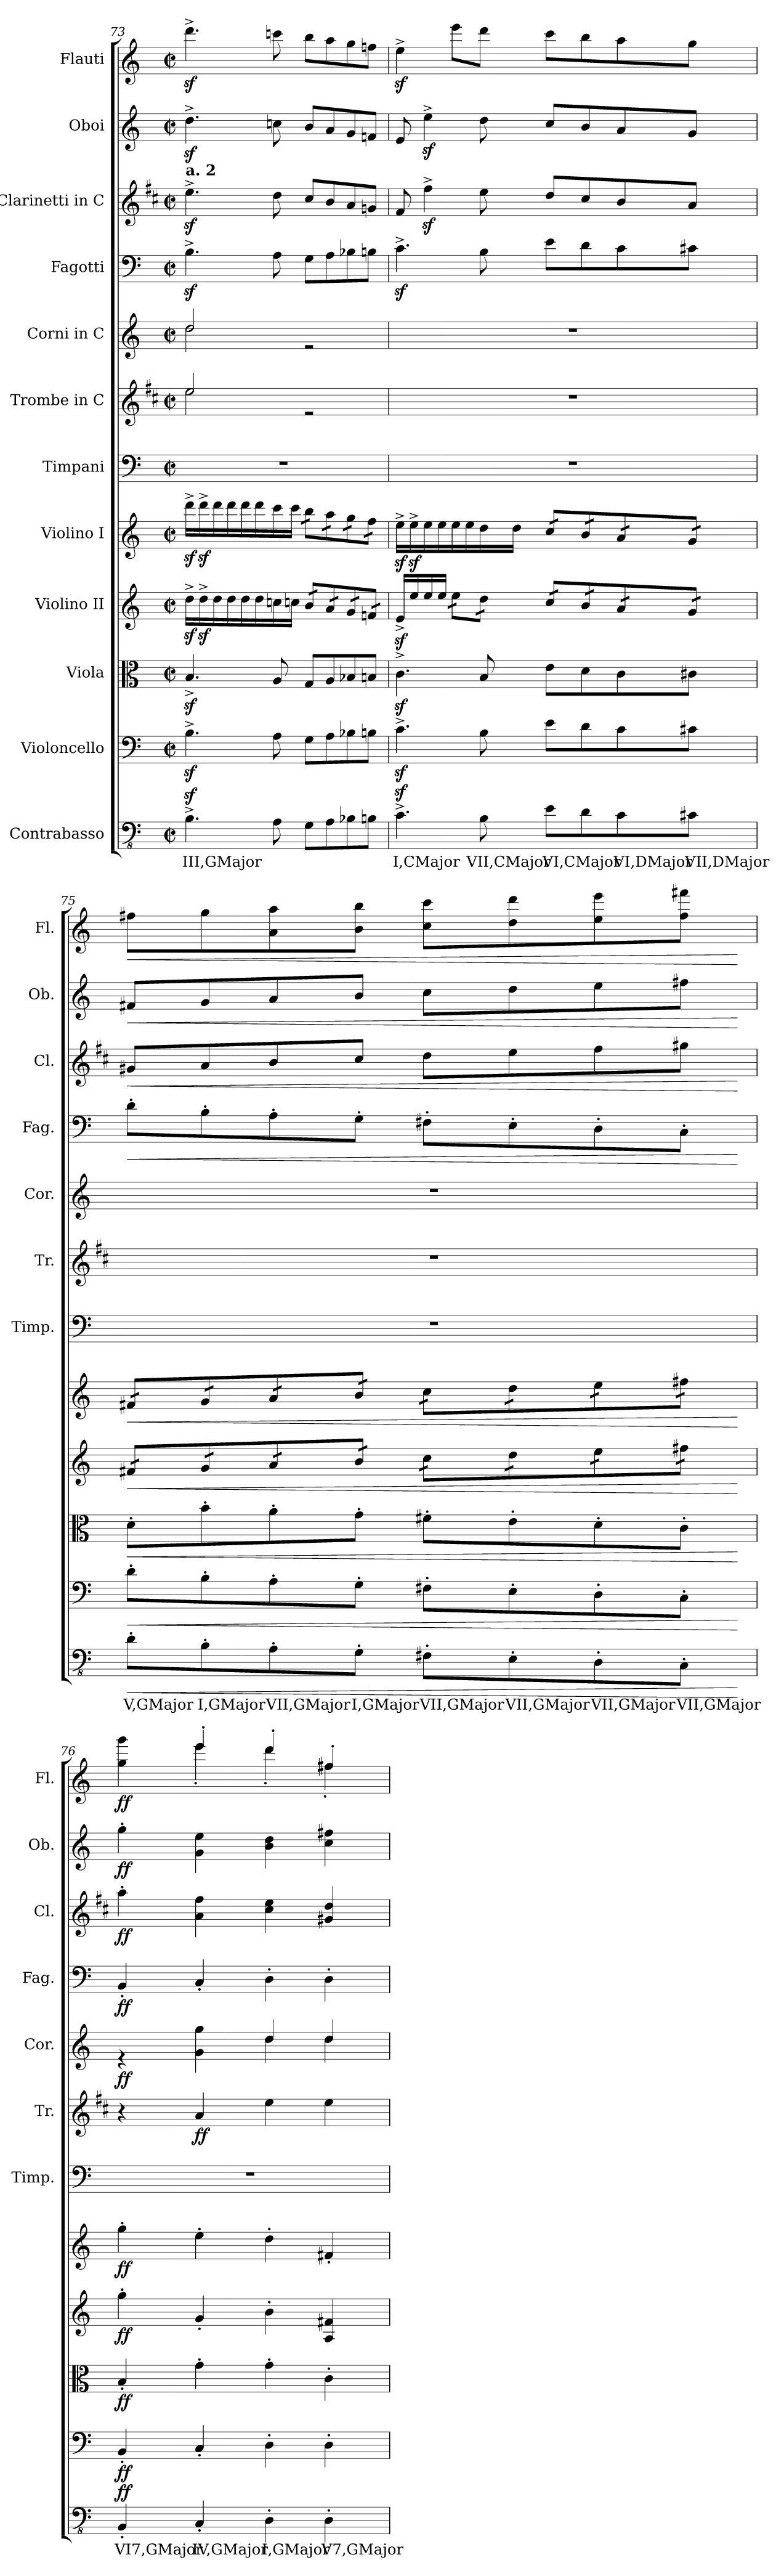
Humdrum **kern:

**kern	**text	**dynam	**kern	**dynam	**kern	**dynam	**kern	**dynam	**kern	**dynam	**kern	**kern	**dynam	**kern	**dynam	**kern	**dynam	**kern	**dynam	**kern	**dynam	**kern	**dynam
*part12	*part12	*part12	*part11	*part11	*part10	*part10	*part9	*part9	*part8	*part8	*part7	*part6	*part6	*part5	*part5	*part4	*part4	*part3	*part3	*part2	*part2	*part1	*part1
*staff12	*staff12	*staff12	*staff11	*staff11	*staff10	*staff10	*staff9	*staff9	*staff8	*staff8	*staff7	*staff6	*staff6	*staff5	*staff5	*staff4	*staff4	*staff3	*staff3	*staff2	*staff2	*staff1	*staff1
*I"Contrabasso	*	*	*I"Violoncello	*	*I"Viola	*	*I"Violino II	*	*I"Violino I	*	*I"Timpani	*I"Trombe in C	*	*I"Corni in C	*	*I"Fagotti	*	*I"Clarinetti in C	*	*I"Oboi	*	*I"Flauti	*
*	*	*	*	*	*	*	*	*	*	*	*I'Timp.	*I'Tr.	*	*I'Cor.	*	*I'Fag.	*	*I'Cl.	*	*I'Ob.	*	*I'Fl.	*
*clefFv4	*	*	*clefF4	*	*clefC3	*	*clefG2	*	*clefG2	*	*clefF4	*clefG2	*	*clefG2	*	*clefF4	*	*clefG2	*	*clefG2	*	*clefG2	*
*	*	*	*	*	*	*	*	*	*	*	*	*ITrd1c2	*	*ITrd7c12	*	*	*	*ITrd1c2	*	*	*	*	*
*k[]	*	*	*k[]	*	*k[]	*	*k[]	*	*k[]	*	*k[]	*k[]	*	*k[]	*	*k[]	*	*k[]	*	*k[]	*	*k[]	*
*M2/2	*	*	*M2/2	*	*M2/2	*	*M2/2	*	*M2/2	*	*M2/2	*M2/2	*	*M2/2	*	*M2/2	*	*M2/2	*	*M2/2	*	*M2/2	*
*met(c|)	*	*	*met(c|)	*	*met(c|)	*	*met(c|)	*	*met(c|)	*	*met(c|)	*met(c|)	*	*met(c|)	*	*met(c|)	*	*met(c|)	*	*met(c|)	*	*met(c|)	*
=73	=73	=73	=73	=73	=73	=73	=73	=73	=73	=73	=73	=73	=73	=73	=73	=73	=73	=73	=73	=73	=73	=73	=73
*	*	*	*	*	*	*	*	*	*	*	*	*^	*	*^	*	*	*	*	*	*	*	*	*
!	!	!	!	!	!	!	!	!	!	!	!	!	!	!	!	!	!	!	!	!LO:TX:a:B:t=a. 2	!	!	!	!	!
*	*	*	*	*	*	*	*tremolo	*	*	*	*	*	*	*	*	*	*	*	*	*	*	*	*	*	*
*	*	*	*	*	*	*	*	*	*tremolo	*	*	*	*	*	*	*	*	*	*	*	*	*	*	*	*
4.BBz<^\	III,GMajor	.	4.Bz<^\	.	4.Bz<^/	.	16ddz<^\LL	.	16dddz<^\LL	.	1r	2dd/	2dd\	.	2d/	2d\	.	4.Bz<^\	.	4.ddz<^\	.	4.ddz<^\	.	4.dddz<^\	.
.	.	.	.	.	.	.	16ddz<^\	.	16dddz<^\	.	.	.	.	.	.	.	.	.	.	.	.	.	.	.	.
.	.	.	.	.	.	.	16dd\	.	16ddd\	.	.	.	.	.	.	.	.	.	.	.	.	.	.	.	.
.	.	.	.	.	.	.	16dd\	.	16ddd\	.	.	.	.	.	.	.	.	.	.	.	.	.	.	.	.
.	.	.	.	.	.	.	16dd\	.	16ddd\	.	.	.	.	.	.	.	.	.	.	.	.	.	.	.	.
.	.	.	.	.	.	.	16dd\	.	16ddd\	.	.	.	.	.	.	.	.	.	.	.	.	.	.	.	.
8AA\	.	.	8A\	.	8A/	.	16ccn\	.	16ccc\	.	.	.	.	.	.	.	.	8A\	.	8cc\	.	8ccn\	.	8cccn\	.
.	.	.	.	.	.	.	16ccn\JJ	.	16ccc\JJ	.	.	.	.	.	.	.	.	.	.	.	.	.	.	.	.
8GG\L	.	.	8G\L	.	8G/L	.	16b/LL	.	16bb\LL	.	.	2re	2ryy	.	2re	2ryy	.	8G\L	.	8b/L	.	8b/L	.	8bb\L	.
.	.	.	.	.	.	.	16b/	.	16bb\	.	.	.	.	.	.	.	.	.	.	.	.	.	.	.	.
8AA\	.	.	8A\	.	8A/	.	16a/	.	16aa\	.	.	.	.	.	.	.	.	8A\	.	8a/	.	8a/	.	8aa\	.
.	.	.	.	.	.	.	16a/	.	16aa\	.	.	.	.	.	.	.	.	.	.	.	.	.	.	.	.
8BB-X\	.	.	8B-X\	.	8B-X/	.	16g/	.	16gg\	.	.	.	.	.	.	.	.	8B-X\	.	8g/	.	8g/	.	8gg\	.
.	.	.	.	.	.	.	16g/	.	16gg\	.	.	.	.	.	.	.	.	.	.	.	.	.	.	.	.
8BBn\J	.	.	8Bn\J	.	8Bn/J	.	16fn/	.	16ff\	.	.	.	.	.	.	.	.	8Bn\J	.	8fn/J	.	8fn/J	.	8ffn\J	.
.	.	.	.	.	.	.	16fn/JJ	.	16ff\JJ	.	.	.	.	.	.	.	.	.	.	.	.	.	.	.	.
*	*	*	*	*	*	*	*Xtremolo	*	*	*	*	*	*	*	*	*	*	*	*	*	*	*	*	*	*
*	*	*	*	*	*	*	*	*	*	*	*	*v	*v	*	*	*	*	*	*	*	*	*	*	*	*
*	*	*	*	*	*	*	*	*	*	*	*	*	*	*v	*v	*	*	*	*	*	*	*	*	*
!!LO:PB:g=z
=74	=74	=74	=74	=74	=74	=74	=74	=74	=74	=74	=74	=74	=74	=74	=74	=74	=74	=74	=74	=74	=74	=74	=74
4.Cz<^\	I,CMajor	.	4.cz<^\	.	4.cz<^\	.	16ez<^/LL	.	16eez<^\LL	.	1r	1r	.	1r	.	4.cz<^\	.	8e/	.	8e/	.	4eez<^\	.
.	.	.	.	.	.	.	16ee/	.	16eez<^\	.	.	.	.	.	.	.	.	.	.	.	.	.	.
.	.	.	.	.	.	.	16ee/	.	16ee\	.	.	.	.	.	.	.	.	4eez<^\	.	4eez<^\	.	.	.
.	.	.	.	.	.	.	16ee/JJ	.	16ee\	.	.	.	.	.	.	.	.	.	.	.	.	.	.
*	*	*	*	*	*	*	*tremolo	*	*	*	*	*	*	*	*	*	*	*	*	*	*	*	*
.	.	.	.	.	.	.	16ee\LL	.	16ee\	.	.	.	.	.	.	.	.	.	.	.	.	8eee\L	.
.	.	.	.	.	.	.	16ee\	.	16ee\	.	.	.	.	.	.	.	.	.	.	.	.	.	.
8BB\	VII,CMajor	.	8B\	.	8B/	.	16dd\	.	16dd\	.	.	.	.	.	.	8B\	.	8dd\	.	8dd\	.	8ddd\J	.
.	.	.	.	.	.	.	16dd\JJ	.	16dd\JJ	.	.	.	.	.	.	.	.	.	.	.	.	.	.
8E\L	VI,CMajor	.	8e\L	.	8e\L	.	16cc/LL	.	16cc/LL	.	.	.	.	.	.	8e\L	.	8cc/L	.	8cc/L	.	8ccc\L	.
.	.	.	.	.	.	.	16cc/	.	16cc/	.	.	.	.	.	.	.	.	.	.	.	.	.	.
8D\	.	.	8d\	.	8d\	.	16b/	.	16b/	.	.	.	.	.	.	8d\	.	8b/	.	8b/	.	8bb\	.
.	.	.	.	.	.	.	16b/	.	16b/	.	.	.	.	.	.	.	.	.	.	.	.	.	.
8C\	VI,DMajor	.	8c\	.	8c\	.	16a/	.	16a/	.	.	.	.	.	.	8c\	.	8a/	.	8a/	.	8aa\	.
.	.	.	.	.	.	.	16a/	.	16a/	.	.	.	.	.	.	.	.	.	.	.	.	.	.
8C#X\J	VII,DMajor	.	8c#X\J	.	8c#X\J	.	16g/	.	16g/	.	.	.	.	.	.	8c#X\J	.	8g/J	.	8g/J	.	8gg\J	.
.	.	.	.	.	.	.	16g/JJ	.	16g/JJ	.	.	.	.	.	.	.	.	.	.	.	.	.	.
!!LO:PB:g=z
=75	=75	=75	=75	=75	=75	=75	=75	=75	=75	=75	=75	=75	=75	=75	=75	=75	=75	=75	=75	=75	=75	=75	=75
!	!	!LO:HP:b	!	!LO:HP:b	!	!LO:HP:b	!	!LO:HP:b	!	!LO:HP:b	!	!	!	!	!	!	!LO:HP:b	!	!LO:HP:b	!	!LO:HP:b	!	!LO:HP:b
8D'\L	V,GMajor	<	8d'\L	<	8d'\L	<	16f#X/LL	<	16f#X/LL	<	1r	1r	.	1r	.	8d'\L	<	8f#X/L	<	8f#X/L	<	8ff#X\L	<
.	.	.	.	.	.	.	16f#X/	.	16f#X/	.	.	.	.	.	.	.	.	.	.	.	.	.	.
8BB'\	I,GMajor	.	8B'\	.	8b'\	.	16g/	.	16g/	.	.	.	.	.	.	8B'\	.	8g/	.	8g/	.	8gg\	.
.	.	.	.	.	.	.	16g/	.	16g/	.	.	.	.	.	.	.	.	.	.	.	.	.	.
8AA'\	VII,GMajor	.	8A'\	.	8a'\	.	16a/	.	16a/	.	.	.	.	.	.	8A'\	.	8a/	.	8a/	.	8a\ 8aa\	.
.	.	.	.	.	.	.	16a/	.	16a/	.	.	.	.	.	.	.	.	.	.	.	.	.	.
8GG'\J	I,GMajor	.	8G'\J	.	8g'\J	.	16b/	.	16b/	.	.	.	.	.	.	8G'\J	.	8b/J	.	8b/J	.	8b\ 8bb\J	.
.	.	.	.	.	.	.	16b/JJ	.	16b/JJ	.	.	.	.	.	.	.	.	.	.	.	.	.	.
8FF#X'\L	VII,GMajor	.	8F#X'\L	.	8f#X'\L	.	16cc\LL	.	16cc\LL	.	.	.	.	.	.	8F#X'\L	.	8cc\L	.	8cc\L	.	8cc\ 8ccc\L	.
.	.	.	.	.	.	.	16cc\	.	16cc\	.	.	.	.	.	.	.	.	.	.	.	.	.	.
8EE'\	VII,GMajor	.	8E'\	.	8e'\	.	16dd\	.	16dd\	.	.	.	.	.	.	8E'\	.	8dd\	.	8dd\	.	8dd\ 8ddd\	.
.	.	.	.	.	.	.	16dd\	.	16dd\	.	.	.	.	.	.	.	.	.	.	.	.	.	.
8DD'\	VII,GMajor	.	8D'\	.	8d'\	.	16ee\	.	16ee\	.	.	.	.	.	.	8D'\	.	8ee\	.	8ee\	.	8ee\ 8eee\	.
.	.	.	.	.	.	.	16ee\	.	16ee\	.	.	.	.	.	.	.	.	.	.	.	.	.	.
8CC'\J	VII,GMajor	.	8C'\J	.	8c'\J	.	16ff#X\	.	16ff#X\	.	.	.	.	.	.	8C'\J	.	8ff#X\J	.	8ff#X\J	.	8ff#\ 8fff#X\J	.
.	.	.	.	.	.	.	16ff#X\JJ	.	16ff#X\JJ	.	.	.	.	.	.	.	.	.	.	.	.	.	.
*	*	*	*	*	*	*	*	*	*Xtremolo	*	*	*	*	*	*	*	*	*	*	*	*	*	*
*	*	*	*	*	*	*	*Xtremolo	*	*	*	*	*	*	*	*	*	*	*	*	*	*	*	*
.	.	[	.	[	.	[	.	[	.	[	.	.	.	.	.	.	[	.	[	.	[	.	[
!!LO:PB:g=z
=76	=76	=76	=76	=76	=76	=76	=76	=76	=76	=76	=76	=76	=76	=76	=76	=76	=76	=76	=76	=76	=76	=76	=76
*	*	*	*	*	*	*	*	*	*	*	*	*	*	*^	*	*	*	*	*	*	*	*^	*
!	!	!LO:DY:b	!	!LO:DY:b	!	!LO:DY:b	!	!LO:DY:b	!	!LO:DY:b	!	!	!	!	!	!LO:DY:b	!	!LO:DY:b	!	!LO:DY:b	!	!LO:DY:b	!	!	!LO:DY:b
4BBB'/	VI7,GMajor	ff	4BB'/	ff	4B'/	ff	4gg'\	ff	4gg'\	ff	1r	4r	.	4re	2ryy	ff	4BB'/	ff	4gg'\	ff	4gg'\	ff	4gg\ 4ggg\	4ryy	ff
!	!	!	!	!	!	!	!	!	!	!	!	!	!LO:DY:b	!	!	!	!	!	!	!	!	!	!	!	!
4CC'/	IV,GMajor	.	4C'/	.	4g'\	.	4g'/	.	4ee'\	.	.	4g/	ff	4G\ 4g\	.	.	4C'/	.	4g\ 4ee\	.	4g\ 4ee\	.	4eee'/	4eee'\	.
4DD'\	I,GMajor	.	4D'\	.	4g'\	.	4b'\	.	4dd'\	.	.	4dd\	.	4d/	4d\	.	4D'\	.	4b\ 4dd\	.	4b\ 4dd\	.	4ddd'/	4ddd'\	.
4DD'\	V7,GMajor	.	4D'\	.	4c'\	.	4A/ 4f#X/	.	4f#X'/	.	.	4dd\	.	4d/	4d\	.	4D'\	.	4f#X/ 4cc/	.	4cc\ 4ff#X\	.	4ff#X'/	4ff#'\	.
*	*	*	*	*	*	*	*	*	*	*	*	*	*	*v	*v	*	*	*	*	*	*	*	*v	*v	*
=	=	=	=	=	=	=	=	=	=	=	=	=	=	=	=	=	=	=	=	=	=	=	=
*-	*-	*-	*-	*-	*-	*-	*-	*-	*-	*-	*-	*-	*-	*-	*-	*-	*-	*-	*-	*-	*-	*-	*-
